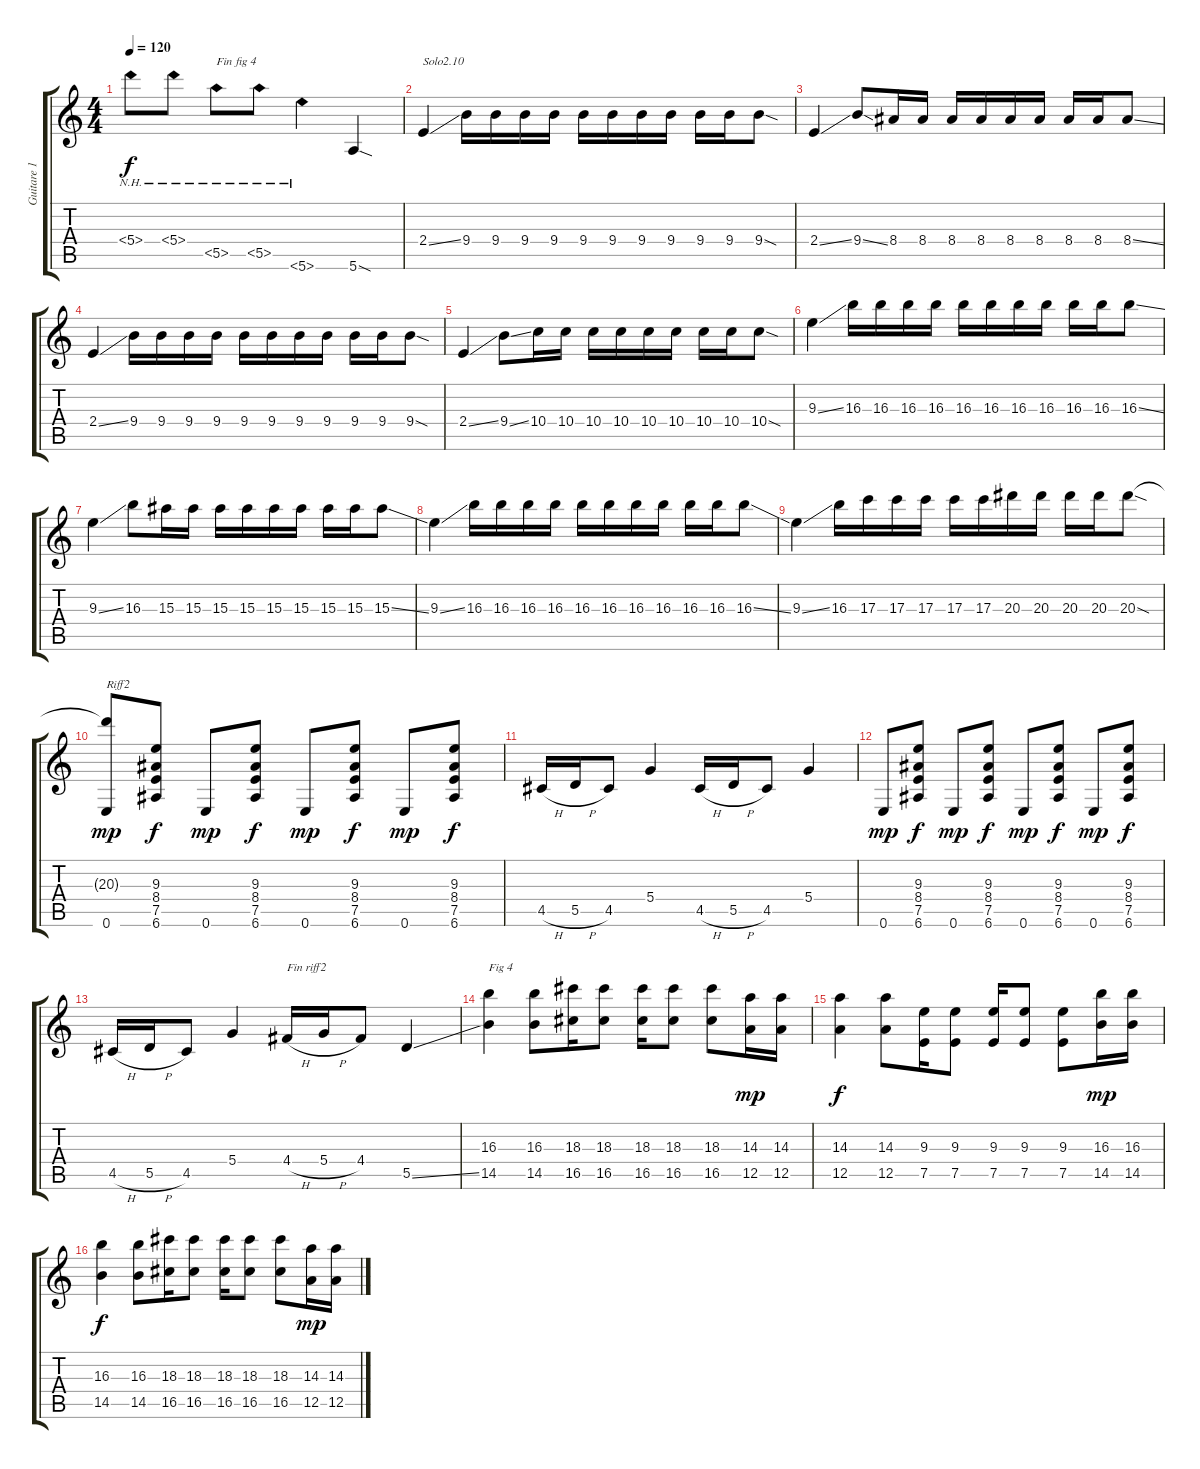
\track ("Guitare 1" "Guitare 1") {instrument overdrivenguitar}
\staff {score tabs}
\tuning (E4 B3 G3 D3 A2 E2) {hide}
\ts (4 4)
\tempo 120
\clef g2
\ks c
5.4{nh}.8{dy f} 5.4{nh}.8 5.5{nh}.8{txt "Fin fig 4"} 5.5{nh}.8 5.6{nh}.4 5.6{sod}.4 |
2.4{ss}.4{txt "Solo2.10"} 9.4.16 9.4.16 9.4.16 9.4.16 9.4.16 9.4.16 9.4.16 9.4.16 9.4.16 9.4.16 9.4{sod}.8 |
2.4{ss}.4 9.4{ss}.8 8.4.16 8.4.16 8.4.16 8.4.16 8.4.16 8.4.16 8.4.16 8.4.16 8.4{ss}.8 |
2.4{ss}.4 9.4.16 9.4.16 9.4.16 9.4.16 9.4.16 9.4.16 9.4.16 9.4.16 9.4.16 9.4.16 9.4{sod}.8 |
2.4{ss}.4 9.4{ss}.8 10.4.16 10.4.16 10.4.16 10.4.16 10.4.16 10.4.16 10.4.16 10.4.16 10.4{sod}.8 |
9.3{ss}.4 16.3.16 16.3.16 16.3.16 16.3.16 16.3.16 16.3.16 16.3.16 16.3.16 16.3.16 16.3.16 16.3{ss}.8 |
9.3{ss}.4 16.3.8 15.3.16 15.3.16 15.3.16 15.3.16 15.3.16 15.3.16 15.3.16 15.3.16 15.3{ss}.8 |
9.3{ss}.4 16.3.16 16.3.16 16.3.16 16.3.16 16.3.16 16.3.16 16.3.16 16.3.16 16.3.16 16.3.16 16.3{ss}.8 |
9.3{ss}.4 16.3.16 17.3.16 17.3.16 17.3.16 17.3.16 17.3.16 20.3.16 20.3.16 20.3.16 20.3.16 20.3{sod}.8 |
(20.3{t} 0.6).8{txt "Riff2" dy mp} (9.3 8.4 7.5 6.6).8{dy f} 0.6.8{dy mp} (9.3 8.4 7.5 6.6).8{dy f} 0.6.8{dy mp} (9.3 8.4 7.5 6.6).8{dy f} 0.6.8{dy mp} (9.3 8.4 7.5 6.6).8{dy f} |
4.5{h}.16 5.5{h}.16 4.5.8 5.4.4 4.5{h}.16 5.5{h}.16 4.5.8 5.4.4 |
0.6.8{dy mp} (9.3 8.4 7.5 6.6).8{dy f} 0.6.8{dy mp} (9.3 8.4 7.5 6.6).8{dy f} 0.6.8{dy mp} (9.3 8.4 7.5 6.6).8{dy f} 0.6.8{dy mp} (9.3 8.4 7.5 6.6).8{dy f} |
4.5{h}.16 5.5{h}.16 4.5.8 5.4.4 4.4{h}.16{txt "Fin riff2"} 5.4{h}.16 4.4.8 5.5{ss}.4 |
(16.3 14.5).4{txt "Fig 4"} (16.3 14.5).8 (18.3 16.5).16 (18.3 16.5).8 (18.3 16.5).16 (18.3 16.5).8 (18.3 16.5).8 (14.3 12.5).16{dy mp} (14.3 12.5).16 |
(14.3 12.5).4{dy f} (14.3 12.5).8 (9.3 7.5).16 (9.3 7.5).8 (9.3 7.5).16 (9.3 7.5).8 (9.3 7.5).8 (16.3 14.5).16{dy mp} (16.3 14.5).16 |
(16.3 14.5).4{dy f} (16.3 14.5).8 (18.3 16.5).16 (18.3 16.5).8 (18.3 16.5).16 (18.3 16.5).8 (18.3 16.5).8 (14.3 12.5).16{dy mp} (14.3 12.5).16
